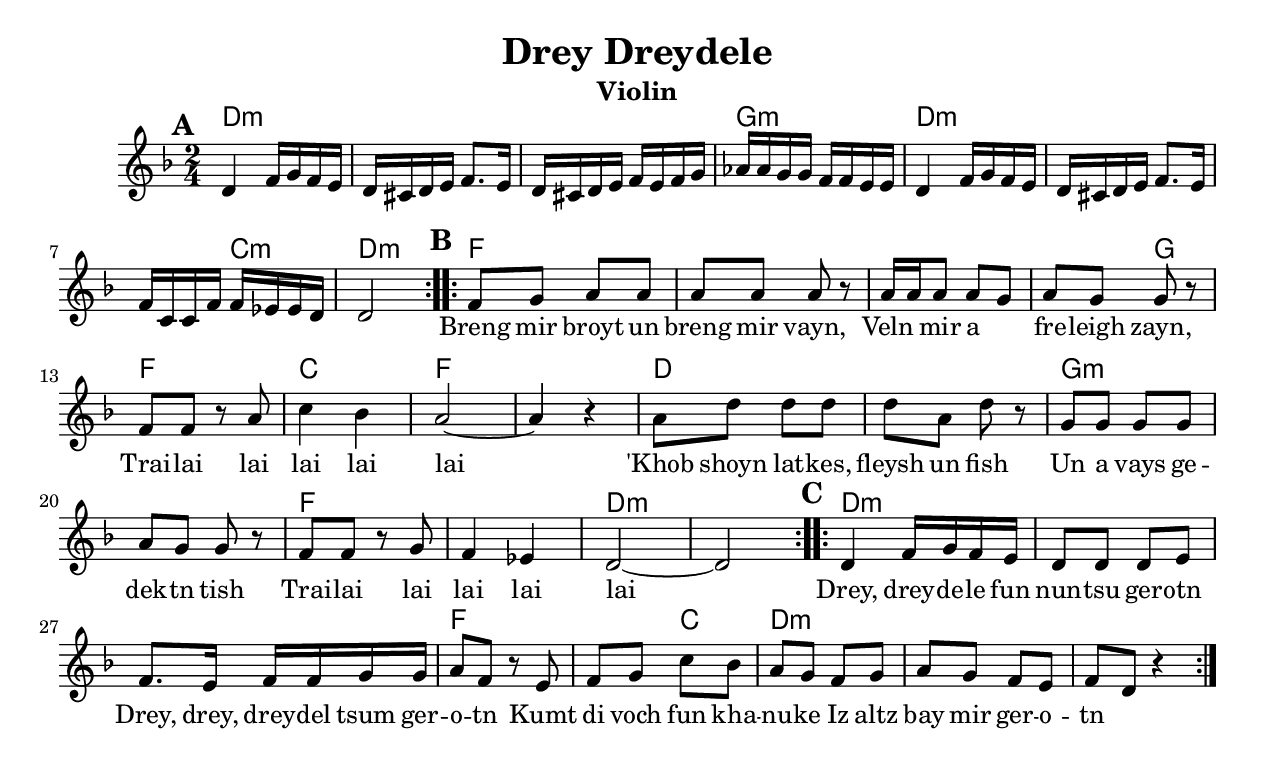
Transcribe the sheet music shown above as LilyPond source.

\version "2.18.0"
\include "english.ly"
%\pointAndClickOff
\paper{
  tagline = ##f
  print-all-headers = ##t
  #(set-paper-size "letter")
}
date = #(strftime "%d-%m-%Y" (localtime (current-time)))

%\markup{ \italic{ " Updated " \date  }

%\markup{ Got something to say? }

%#################################### Melody ########################
melody = \relative c' {
  \clef treble
  \key d \minor
  \time 2/4
  \set Score.markFormatter = #format-mark-box-alphabet

  %\partial 16*3 a16 d f   %lead in notes

  \repeat volta 2{
  \mark \default
    d4  f16 g f e
    d16 cs d e f8. e16|
    d16 cs d e f e f g|
    af16 af g g  f f e e |

    d4 f16 g f e|
    d16 cs d e f8. e16|
    f16 c c f f ef ef d|
    d2
  }
  %\alternative { { }{ } }

  \repeat volta 2{
  \mark \default
    f8 g a a
    a8 a a r
    a16 a a8 a g
    a8 g g r|

    f8 f r a
    c4 bf
    a2~
    a4 r|

    a8 d d d
    d8 a d r
    g, g g g
    a8 g g r

    f8 f r g
    f4 ef
    d2~
    d2|
  }
  % \alternative { { }{ } }
  \repeat volta 2{
  \mark \default
    d4 f16 g f e
    d8 d d e
    f8. e16 f f g g|
    a8 f r e|

    f8 g c bf
    a8 g f g
    a8 g f e
    f8 d r4

  }

}
%################################# Lyrics #####################
\addlyrics{
  \repeat unfold 47 \skip1
  Breng mir broyt un breng mir vayn,
  Veln  \skip2 mir a \skip2 fre -- leigh zayn,
  Trai -- lai lai lai lai lai
  'Khob shoyn lat -- kes, fleysh un fish
  Un a vays ge -- dek -- tn tish
  Trai -- lai lai lai lai lai

  Drey, drey --  de -- le fun nun -- tsu ger -- otn
  Drey, drey, drey -- del tsum ger -- o -- tn
  Kumt di voch fun kha -- nu -- ke
  Iz altz bay mir ger -- o -- tn

}

%################################# Chords #######################
harmonies = \chordmode {
  d2*3:m
  %r2*2
  g2:m
  d4*5:m
  %r4*3
  c4:m
  d2:m
  %b part
  f4*7
  %r4*5
  g4
  f2
  c2
  f2*2
  %r2
  d2*2
  %r2
  g2*2:m
  %r2
  f2*2
  %r2
  d2*2:m
  %r2
  %C part
  d2*3:m
  %r2*2
  f4*3
  %r4
  c4
  d2*2:m
  %r2*2


}

\score {
  <<
    \new ChordNames {
      \set chordChanges = ##f
      \harmonies
    }
    \new Staff
    \melody
  >>
  \header{
    title= "Drey Dreydele"
    subtitle=""
    composer= ""
    instrument = "Violin"
    arranger= ""
  }
  \midi{\tempo 4 = 120}
  \layout{indent = 1.0\cm}
}

%{
convert-ly (GNU LilyPond) 2.14.2 Processing `'...  Applying
conversion: 2.12.3, 2.13.0, 2.13.1, 2.13.4, 2.13.10, 2.13.16, 2.13.18,
2.13.20, 2.13.29, 2.13.31, 2.13.36, 2.13.39, 2.13.40, 2.13.42,
2.13.44, 2.13.46, 2.13.48, 2.13.51, 2.14.0
%}
